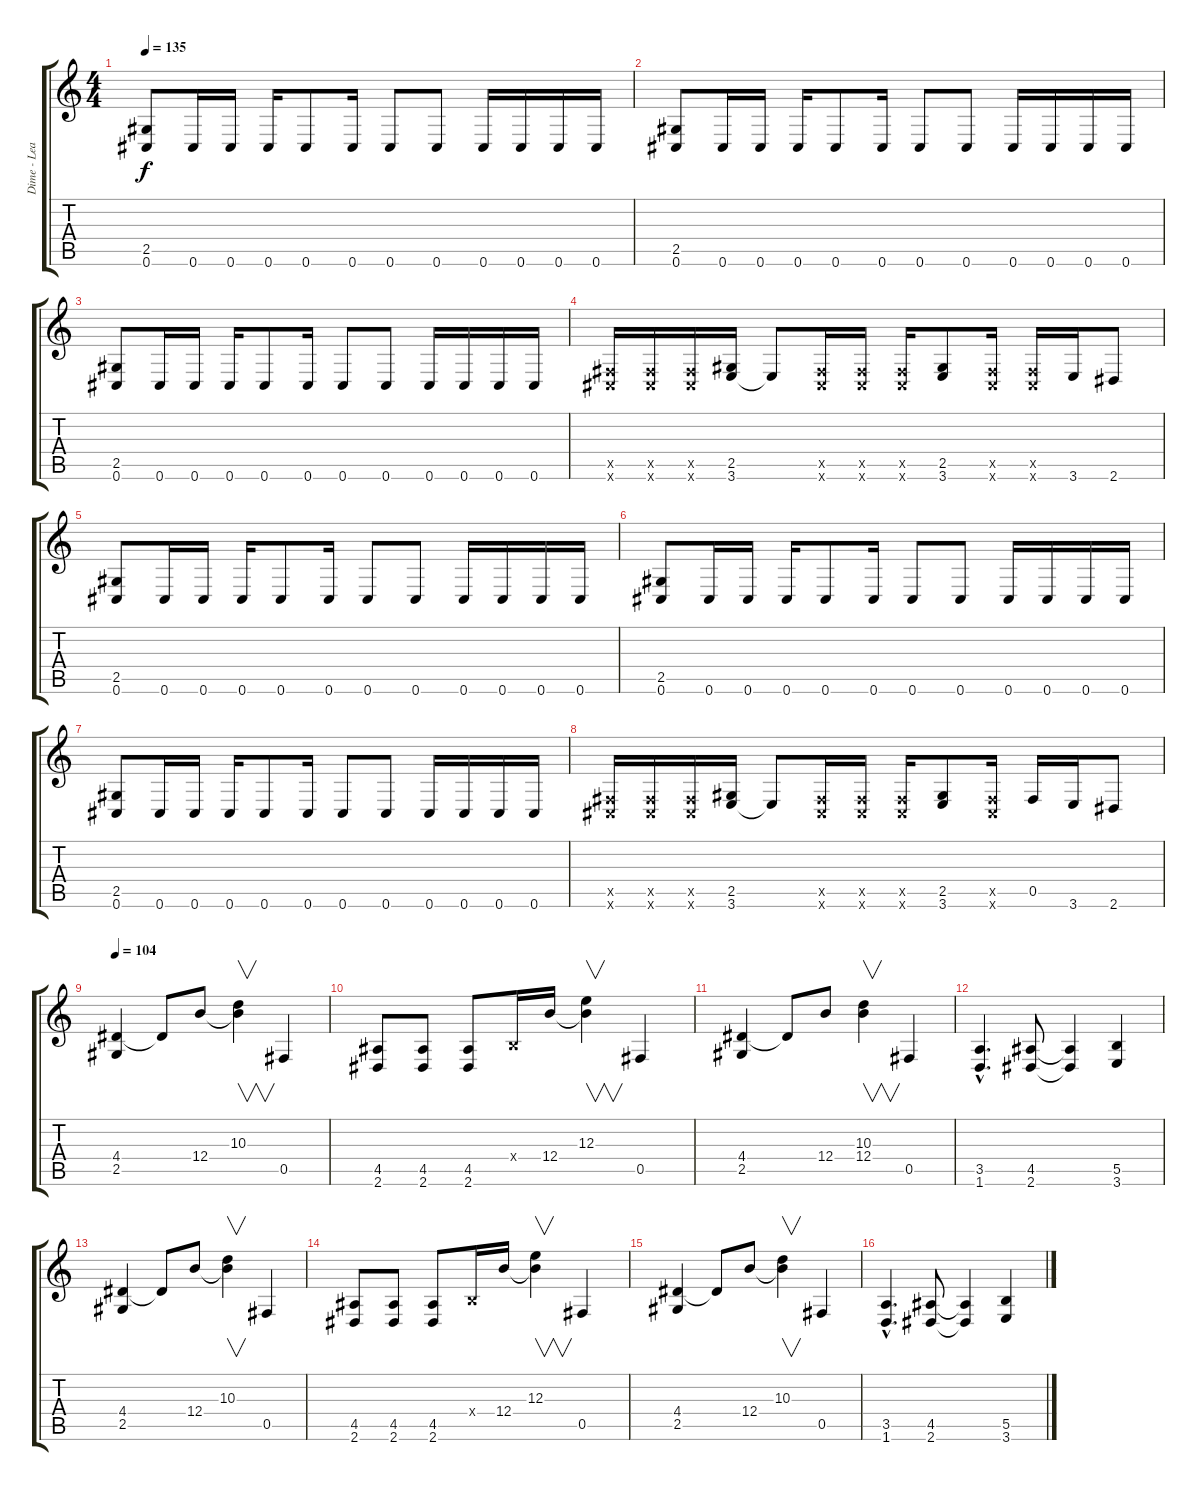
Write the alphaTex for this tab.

\track ("Dime - Lead Guitar" "Dime - Lea") {instrument overdrivenguitar}
\staff {score tabs}
\tuning (Db4 Ab3 E3 B2 Gb2 Db2) {hide}
\ts (4 4)
\tempo 135
\clef g2
\ks c
(2.5 0.6).8{dy f} 0.6.16 0.6.16 0.6.16 0.6.8 0.6.16 0.6.8 0.6.8 0.6.16 0.6.16 0.6.16 0.6.16 |
(2.5 0.6).8 0.6.16 0.6.16 0.6.16 0.6.8 0.6.16 0.6.8 0.6.8 0.6.16 0.6.16 0.6.16 0.6.16 |
(2.5 0.6).8 0.6.16 0.6.16 0.6.16 0.6.8 0.6.16 0.6.8 0.6.8 0.6.16 0.6.16 0.6.16 0.6.16 |
(0.5{x} 0.6{x}).16 (0.5{x} 0.6{x}).16 (0.5{x} 0.6{x}).16 (2.5 3.6).16 3.6{t}.8 (0.5{x} 0.6{x}).16 (0.5{x} 0.6{x}).16 (0.5{x} 0.6{x}).16 (2.5 3.6).8 (0.5{x} 0.6{x}).16 (0.5{x} 0.6{x}).16 3.6.16 2.6.8 |
(2.5 0.6).8 0.6.16 0.6.16 0.6.16 0.6.8 0.6.16 0.6.8 0.6.8 0.6.16 0.6.16 0.6.16 0.6.16 |
(2.5 0.6).8 0.6.16 0.6.16 0.6.16 0.6.8 0.6.16 0.6.8 0.6.8 0.6.16 0.6.16 0.6.16 0.6.16 |
(2.5 0.6).8 0.6.16 0.6.16 0.6.16 0.6.8 0.6.16 0.6.8 0.6.8 0.6.16 0.6.16 0.6.16 0.6.16 |
(0.5{x} 0.6{x}).16 (0.5{x} 0.6{x}).16 (0.5{x} 0.6{x}).16 (2.5 3.6).16 3.6{t}.8 (0.5{x} 0.6{x}).16 (0.5{x} 0.6{x}).16 (0.5{x} 0.6{x}).16 (2.5 3.6).8 (0.5{x} 0.6{x}).16 0.5.16 3.6.16 2.6.8 |
\tempo 104
(4.4 2.5).4 4.4{t}.8 12.4.8 (10.3 12.4{t}).4{v} 0.5.4 |
(4.5 2.6).8 (4.5 2.6).8 (4.5 2.6).8 0.4{x}.16 12.4.16 (12.3 12.4{t}).4{v} 0.5.4 |
(4.4 2.5).4 4.4{t}.8 12.4.8 (10.3 12.4).4{v} 0.5.4 |
(3.5{hac} 1.6{hac}).4{d} (4.5 2.6).8 (4.5{t} 2.6{t}).4 (5.5 3.6).4 |
(4.4 2.5).4 4.4{t}.8 12.4.8 (10.3 12.4{t}).4{v} 0.5.4 |
(4.5 2.6).8 (4.5 2.6).8 (4.5 2.6).8 0.4{x}.16 12.4.16 (12.3 12.4{t}).4{v} 0.5.4 |
(4.4 2.5).4 4.4{t}.8 12.4.8 (10.3 12.4{t}).4{v} 0.5.4 |
(3.5{hac} 1.6{hac}).4{d} (4.5 2.6).8 (4.5{t} 2.6{t}).4 (5.5 3.6).4
